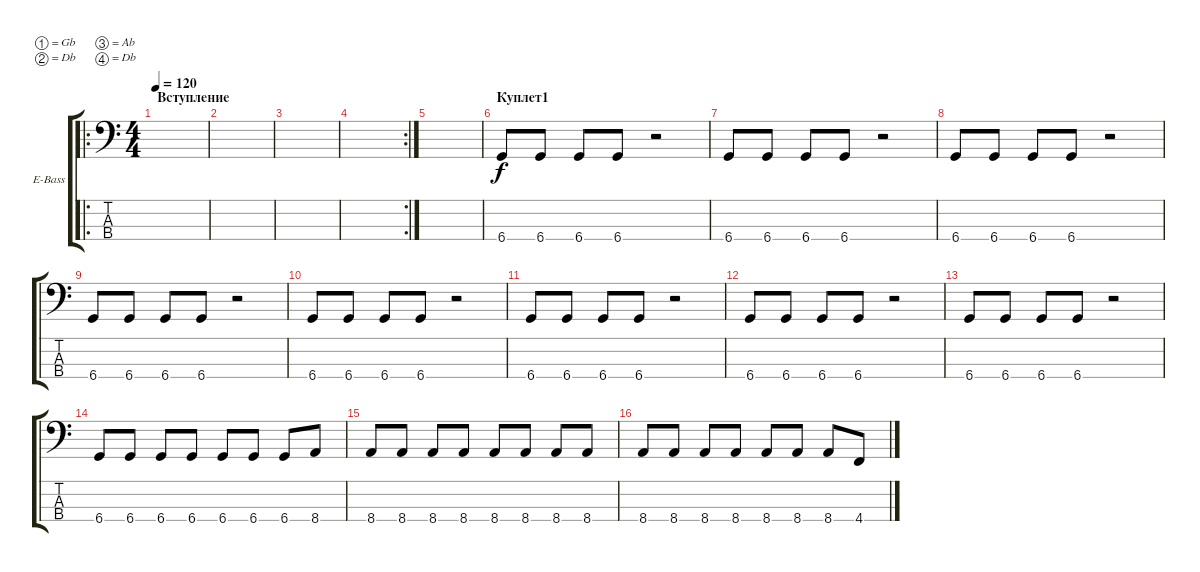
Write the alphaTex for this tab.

\defaultSystemsLayout 4
\bracketExtendMode groupsimilarinstruments
\firstSystemTrackNameOrientation horizontal
\otherSystemsTrackNameOrientation horizontal
\track ("Electric Bass" "E-Bass") {instrument electricbassfinger}
\staff {score tabs}
\tuning (Gb2 Db2 Ab1 Db1)
\ro
\ts (4 4)
\section ("" "Вступление")
\tempo 120
\clef f4
\scale
0.509881
\ks c
|
\scale
0.245059 |
\scale
0.245059 |
\rc 2
|
|
\section ("" "Куплет1")
6.4.8 6.4.8 6.4.8 6.4.8 r.2 |
6.4.8 6.4.8 6.4.8 6.4.8 r.2 |
6.4.8 6.4.8 6.4.8 6.4.8 r.2 |
6.4.8 6.4.8 6.4.8 6.4.8 r.2 |
6.4.8 6.4.8 6.4.8 6.4.8 r.2 |
6.4.8 6.4.8 6.4.8 6.4.8 r.2 |
6.4.8 6.4.8 6.4.8 6.4.8 r.2 |
6.4.8 6.4.8 6.4.8 6.4.8 r.2 |
6.4.8 6.4.8 6.4.8 6.4.8 6.4.8 6.4.8 6.4.8 8.4.8 |
8.4.8 8.4.8 8.4.8 8.4.8 8.4.8 8.4.8 8.4.8 8.4.8 |
8.4.8 8.4.8 8.4.8 8.4.8 8.4.8 8.4.8 8.4.8 4.4.8
